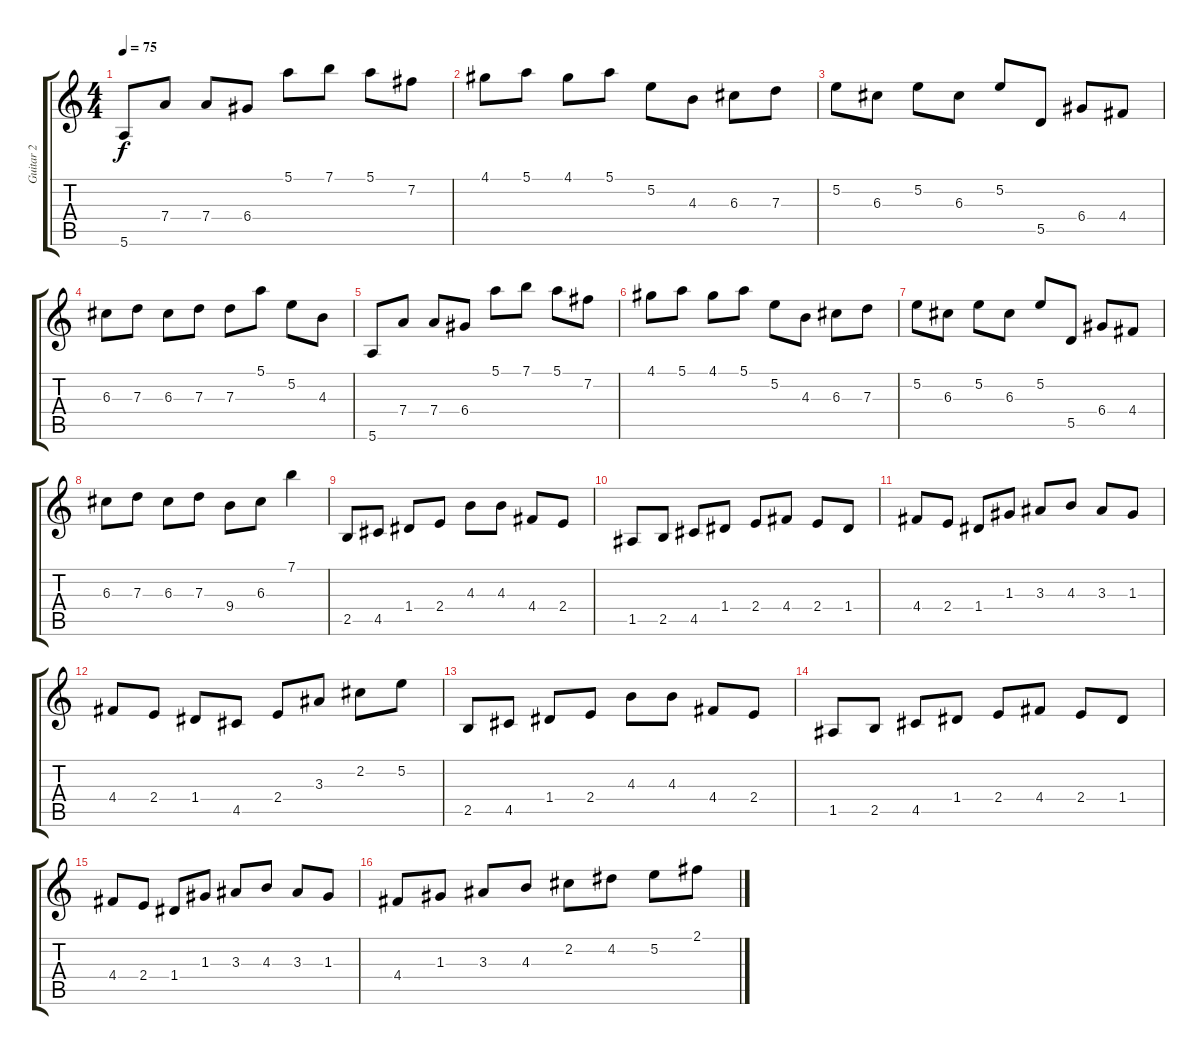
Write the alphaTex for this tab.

\track ("Guitar 2" "Guitar 2") {instrument acousticguitarsteel}
\staff {score tabs}
\tuning (E4 B3 G3 D3 A2 E2) {hide}
\ts (4 4)
\tempo 75
\clef g2
\ks c
5.6.8{dy f instrument acousticguitarsteel} 7.4.8 7.4.8 6.4.8 5.1.8 7.1.8 5.1.8 7.2.8 |
4.1.8 5.1.8 4.1.8 5.1.8 5.2.8 4.3.8 6.3.8 7.3.8 |
5.2.8 6.3.8 5.2.8 6.3.8 5.2.8 5.5.8 6.4.8 4.4.8 |
6.3.8 7.3.8 6.3.8 7.3.8 7.3.8 5.1.8 5.2.8 4.3.8 |
5.6.8 7.4.8 7.4.8 6.4.8 5.1.8 7.1.8 5.1.8 7.2.8 |
4.1.8 5.1.8 4.1.8 5.1.8 5.2.8 4.3.8 6.3.8 7.3.8 |
5.2.8 6.3.8 5.2.8 6.3.8 5.2.8 5.5.8 6.4.8 4.4.8 |
6.3.8 7.3.8 6.3.8 7.3.8 9.4.8 6.3.8 7.1.4 |
2.5.8 4.5.8 1.4.8 2.4.8 4.3.8 4.3.8 4.4.8 2.4.8 |
1.5.8 2.5.8 4.5.8 1.4.8 2.4.8 4.4.8 2.4.8 1.4.8 |
4.4.8 2.4.8 1.4.8 1.3.8 3.3.8 4.3.8 3.3.8 1.3.8 |
4.4.8 2.4.8 1.4.8 4.5.8 2.4.8 3.3.8 2.2.8 5.2.8 |
2.5.8 4.5.8 1.4.8 2.4.8 4.3.8 4.3.8 4.4.8 2.4.8 |
1.5.8 2.5.8 4.5.8 1.4.8 2.4.8 4.4.8 2.4.8 1.4.8 |
4.4.8 2.4.8 1.4.8 1.3.8 3.3.8 4.3.8 3.3.8 1.3.8 |
4.4.8 1.3.8 3.3.8 4.3.8 2.2.8 4.2.8 5.2.8 2.1.8
